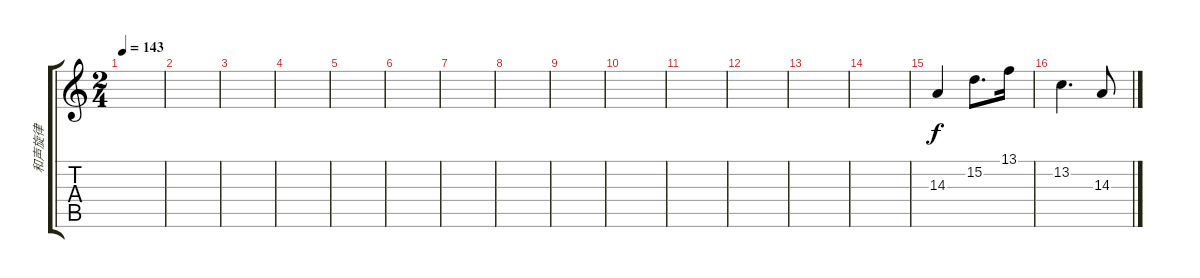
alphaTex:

\track ("和声旋律" "和声旋律") {instrument stringensemble1}
\staff {score tabs}
\tuning (E4 B3 G3 D3 A2 E2) {hide}
\ts (2 4)
\tempo 143
\clef g2
\ks c
|
|
|
|
|
|
|
|
|
|
|
|
|
|
14.3.4 15.2.8{d} 13.1.16 |
13.2.4{d} 14.3.8
